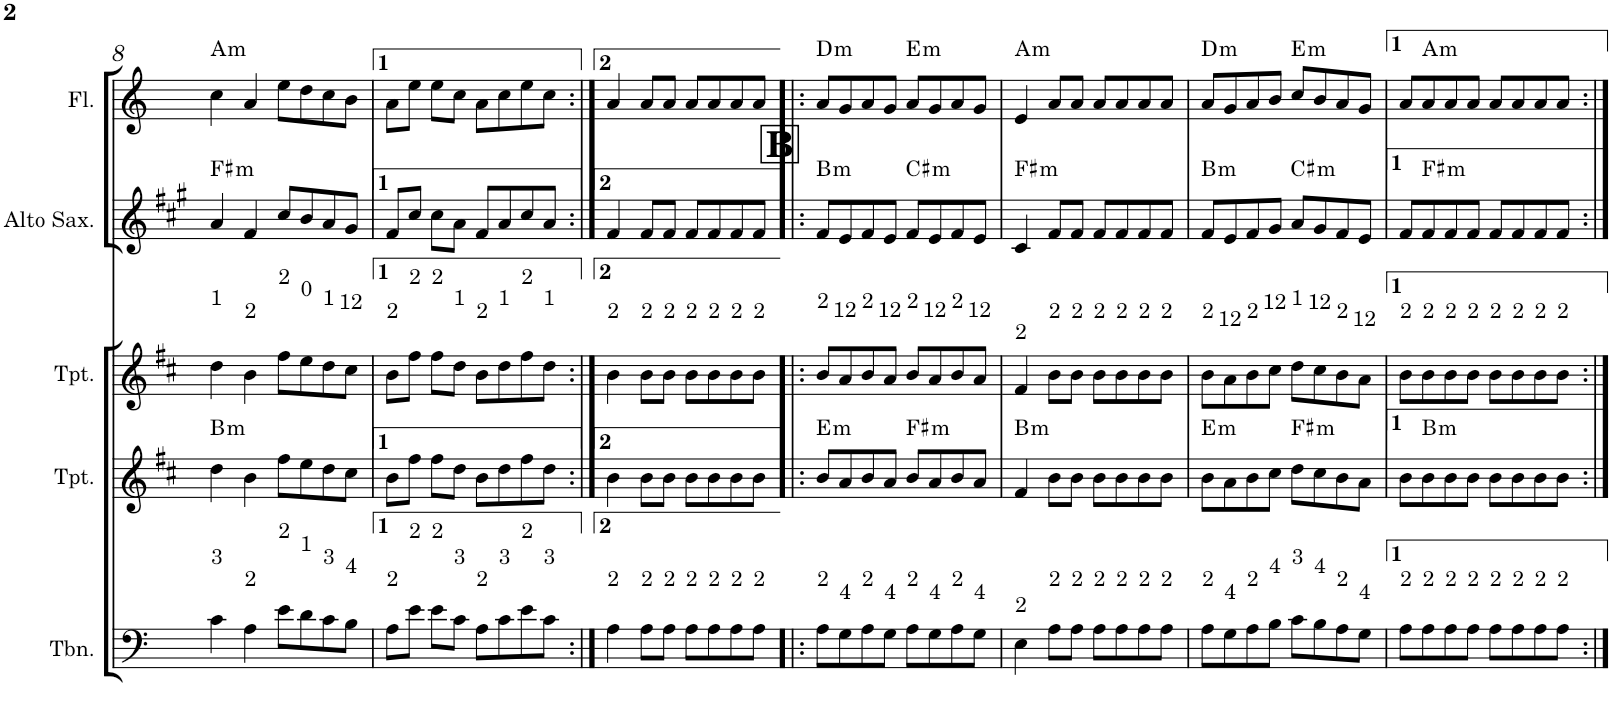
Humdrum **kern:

**kern	**kern	**harte	**kern	**kern	**harte	**kern	**harte
*part5	*part4	*part4	*part3	*part2	*part2	*part1	*part1
*staff5	*staff4	*	*staff3	*staff2	*	*staff1	*
*I"C clavF	*I"Bb	*	*I"Bb - Pirata	*I"Eb	*	*I"C clavG	*
!!LO:PB:g=z
*clefF4	*clefG2	*	*clefG2	*clefG2	*	*clefG2	*
*	*Trd1c2	*	*Trd1c2	*Trd5c9	*	*	*
*k[]	*k[f#c#]	*	*k[f#c#]	*k[f#c#g#]	*	*k[]	*
*M4/4	*M4/4	*	*M4/4	*M4/4	*	*M4/4	*
=8	=8	=8	=8	=8	=8	=8	=8
!	!	!LO:H:kt=m	!	!	!LO:H:kt=m	!	!LO:H:kt=m
4c\	4dd\	B:min	4dd\	4a/	F#:min	4cc\	A:min
4A\	4b\	.	4b\	4f#/	.	4a/	.
8e\L	8ff#\L	.	8ff#\L	8cc#/L	.	8ee\L	.
8d\	8ee\	.	8ee\	8b/	.	8dd\	.
8c\	8dd\	.	8dd\	8a/	.	8cc\	.
8B\J	8cc#\J	.	8cc#\J	8g#/J	.	8b\J	.
=9	=9	=9	=9	=9	=9	=9	=9
8A\L	8b\L	.	8b\L	8f#/L	.	8a\L	.
8e\J	8ff#\J	.	8ff#\J	8cc#/J	.	8ee\J	.
8e\L	8ff#\L	.	8ff#\L	8cc#\L	.	8ee\L	.
8c\J	8dd\J	.	8dd\J	8a\J	.	8cc\J	.
8A\L	8b\L	.	8b\L	8f#/L	.	8a\L	.
8c\	8dd\	.	8dd\	8a/	.	8cc\	.
8e\	8ff#\	.	8ff#\	8cc#/	.	8ee\	.
8c\J	8dd\J	.	8dd\J	8a/J	.	8cc\J	.
=10:|!	=10:|!	=10:|!	=10:|!	=10:|!	=10:|!	=10:|!	=10:|!
4A\	4b\	.	4b\	4f#/	.	4a/	.
8A\L	8b\L	.	8b\L	8f#/L	.	8a/L	.
8A\J	8b\J	.	8b\J	8f#/J	.	8a/J	.
8A\L	8b\L	.	8b\L	8f#/L	.	8a/L	.
8A\	8b\	.	8b\	8f#/	.	8a/	.
8A\	8b\	.	8b\	8f#/	.	8a/	.
8A\J	8b\J	.	8b\J	8f#/J	.	8a/J	.
!!LO:REH:place=s1:b:B:cj:fs=18.5691:t=B
=11!|:	=11!|:	=11!|:	=11!|:	=11!|:	=11!|:	=11!|:	=11!|:
!	!	!LO:H:kt=m	!	!	!LO:H:kt=m	!	!LO:H:kt=m
8A\L	8b/L	E:min	8b/L	8f#/L	B:min	8a/L	D:min
8G\	8a/	.	8a/	8e/	.	8g/	.
8A\	8b/	.	8b/	8f#/	.	8a/	.
8G\J	8a/J	.	8a/J	8e/J	.	8g/J	.
!	!	!LO:H:kt=m	!	!	!LO:H:kt=m	!	!LO:H:kt=m
8A\L	8b/L	F#:min	8b/L	8f#/L	C#:min	8a/L	E:min
8G\	8a/	.	8a/	8e/	.	8g/	.
8A\	8b/	.	8b/	8f#/	.	8a/	.
8G\J	8a/J	.	8a/J	8e/J	.	8g/J	.
=12	=12	=12	=12	=12	=12	=12	=12
!	!	!LO:H:kt=m	!	!	!LO:H:kt=m	!	!LO:H:kt=m
4E\	4f#/	B:min	4f#/	4c#/	F#:min	4e/	A:min
8A\L	8b\L	.	8b\L	8f#/L	.	8a/L	.
8A\J	8b\J	.	8b\J	8f#/J	.	8a/J	.
8A\L	8b\L	.	8b\L	8f#/L	.	8a/L	.
8A\	8b\	.	8b\	8f#/	.	8a/	.
8A\	8b\	.	8b\	8f#/	.	8a/	.
8A\J	8b\J	.	8b\J	8f#/J	.	8a/J	.
=13	=13	=13	=13	=13	=13	=13	=13
!	!	!LO:H:kt=m	!	!	!LO:H:kt=m	!	!LO:H:kt=m
8A\L	8b\L	E:min	8b\L	8f#/L	B:min	8a/L	D:min
8G\	8a\	.	8a\	8e/	.	8g/	.
8A\	8b\	.	8b\	8f#/	.	8a/	.
8B\J	8cc#\J	.	8cc#\J	8g#/J	.	8b/J	.
!	!	!LO:H:kt=m	!	!	!LO:H:kt=m	!	!LO:H:kt=m
8c\L	8dd\L	F#:min	8dd\L	8a/L	C#:min	8cc/L	E:min
8B\	8cc#\	.	8cc#\	8g#/	.	8b/	.
8A\	8b\	.	8b\	8f#/	.	8a/	.
8G\J	8a\J	.	8a\J	8e/J	.	8g/J	.
=14	=14	=14	=14	=14	=14	=14	=14
8A\L	8b\L	.	8b\L	8f#/L	.	8a/L	.
!	!	!LO:H:kt=m	!	!	!LO:H:kt=m	!	!LO:H:kt=m
8A\	8b\	B:min	8b\	8f#/	F#:min	8a/	A:min
8A\	8b\	.	8b\	8f#/	.	8a/	.
8A\J	8b\J	.	8b\J	8f#/J	.	8a/J	.
8A\L	8b\L	.	8b\L	8f#/L	.	8a/L	.
8A\	8b\	.	8b\	8f#/	.	8a/	.
8A\	8b\	.	8b\	8f#/	.	8a/	.
8A\J	8b\J	.	8b\J	8f#/J	.	8a/J	.
=:|!	=:|!	=:|!	=:|!	=:|!	=:|!	=:|!	=:|!
*-	*-	*-	*-	*-	*-	*-	*-
